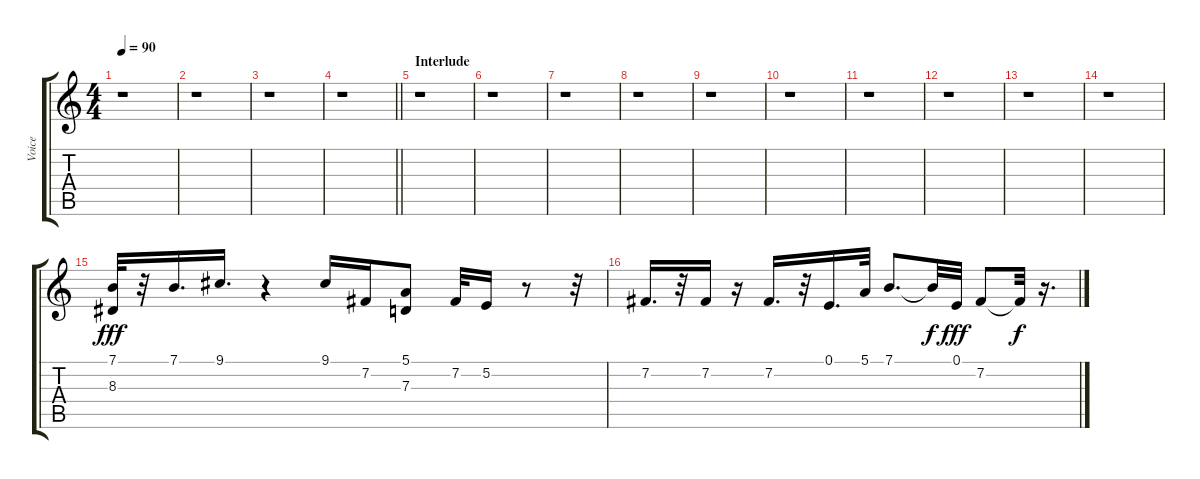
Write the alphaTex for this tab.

\track ("Voice" "Voice") {instrument trombone}
\staff {score tabs}
\tuning (E4 B3 G3 D3 A2 E2) {hide}
\ts (4 4)
\tempo 90
\clef g2
\ks c
r.1{dy f} |
r.1 |
r.1 |
\barLineRight lightlight
r.1 |
\section ("" "Interlude")
r.1 |
r.1 |
r.1 |
r.1 |
r.1 |
r.1 |
r.1 |
r.1 |
r.1 |
r.1 |
(7.1 8.3).32{dy fff} r.32 7.1.16{d} 9.1.16{d} r.4 9.1.16 7.2.16 (5.1 7.3).8 7.2.32 5.2.16 r.8 r.32 |
7.2.16{d} r.32 7.2.16 r.16 7.2.16{d} r.32 0.1.16{d} 5.1.32 7.1.8{d} 7.1{t}.32{dy f} 0.1.32{dy fff} 7.2.8 7.2{t}.32{dy f} r.16{d}
